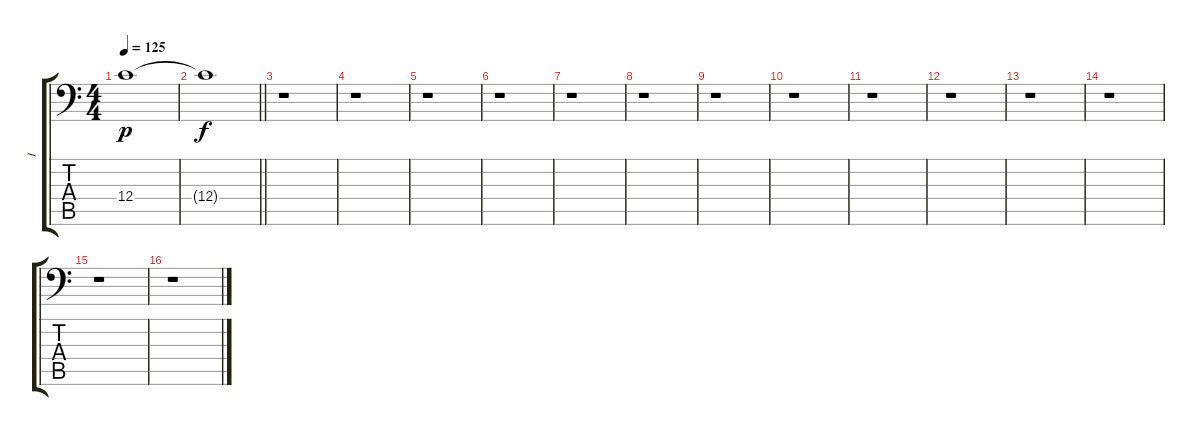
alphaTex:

\track ("I" "I") {instrument acousticgrandpiano}
\staff {score tabs}
\tuning (D4 A3 F3 C3 G2 G1) {hide}
\ts (4 4)
\tempo 125
\clef f4
\ks c
12.4.1{dy p volume 13 balance 4 instrument panflute} |
\barLineRight lightlight
12.4{t}.1{dy f volume 8} |
\section ("" "")
r.1 |
r.1 |
r.1 |
r.1 |
r.1 |
r.1 |
r.1 |
r.1 |
r.1 |
r.1 |
r.1 |
r.1 |
r.1 |
r.1
